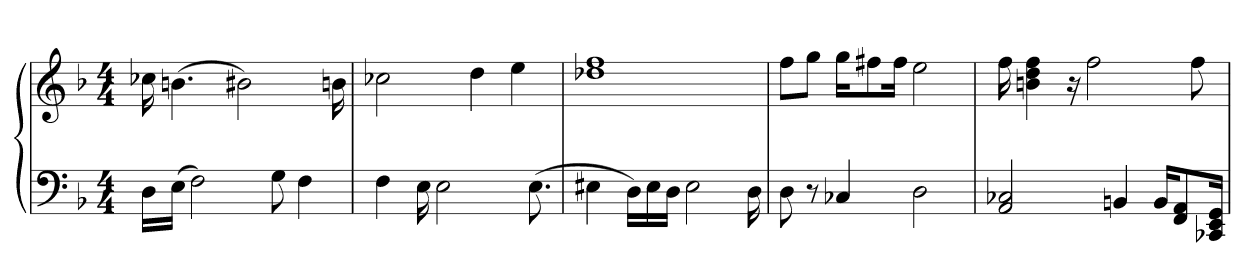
**kern	**kern
*part1	*part1
*staff2	*staff1
*clefF4	*clefG2
*k[b-]	*k[b-]
*M4/4	*M4/4
=1	=1
16D\LL	16cc-X
(16E\JJ	(4.bn
2F)	.
.	2b#X)
8G	.
4F	.
.	16bn
=2	=2
4F	2cc-X
16E	.
2E	.
.	4dd
.	4ee
(8.E	.
=3	=3
4E#X	1dd-X 1ff
16D\LL)	.
16E#\	.
16D\JJ	.
2E#	.
16D	.
=4	=4
8D	8ff\L
8r	8gg\J
4C-X	16gg\KL
.	8ff#X\
.	16ff#\Jk
2D	2ee
=5	=5
2AA 2C-X	16ff
.	4bn 4dd 4ff
.	16r
.	2ff
4BBn	.
16BB/KL	.
8FF/ 8AA/	.
.	8ff
16CC-X/ 16EE/ 16GG/Jk	.
=	=
*-	*-
